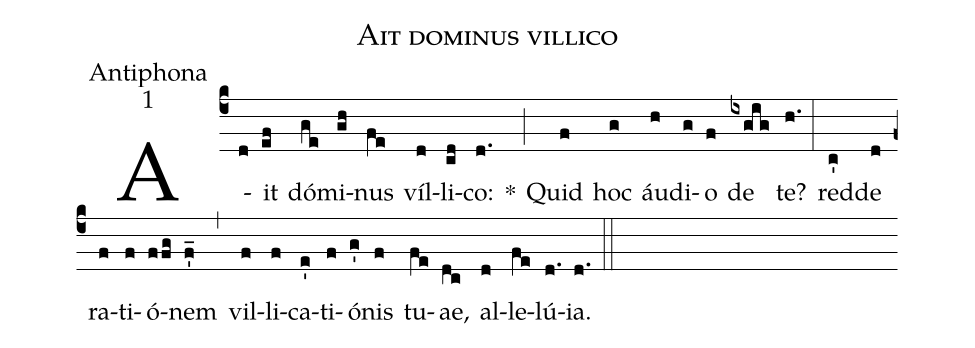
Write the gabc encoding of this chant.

name:Ait dominus villico;
office-part:Antiphona;
mode:1;
%%
(c4) A(d)it(ef) dó(ge)mi(gh)nus(fe) víl(d)li(cd)co:(d.) *(;) Quid(f) hoc(g) áu(h)di(g)o(f) de(ixgig) te?(h.) (:) red(c')de(d) ra(f)ti(f)ó(ffg)nem(f'_) (,) vil(f)li(f)ca(e')ti(f)ó(g')nis(f) tu(fe)ae,(dc) al(d)le(fe)lú(d.)ia.(d.) (::)
